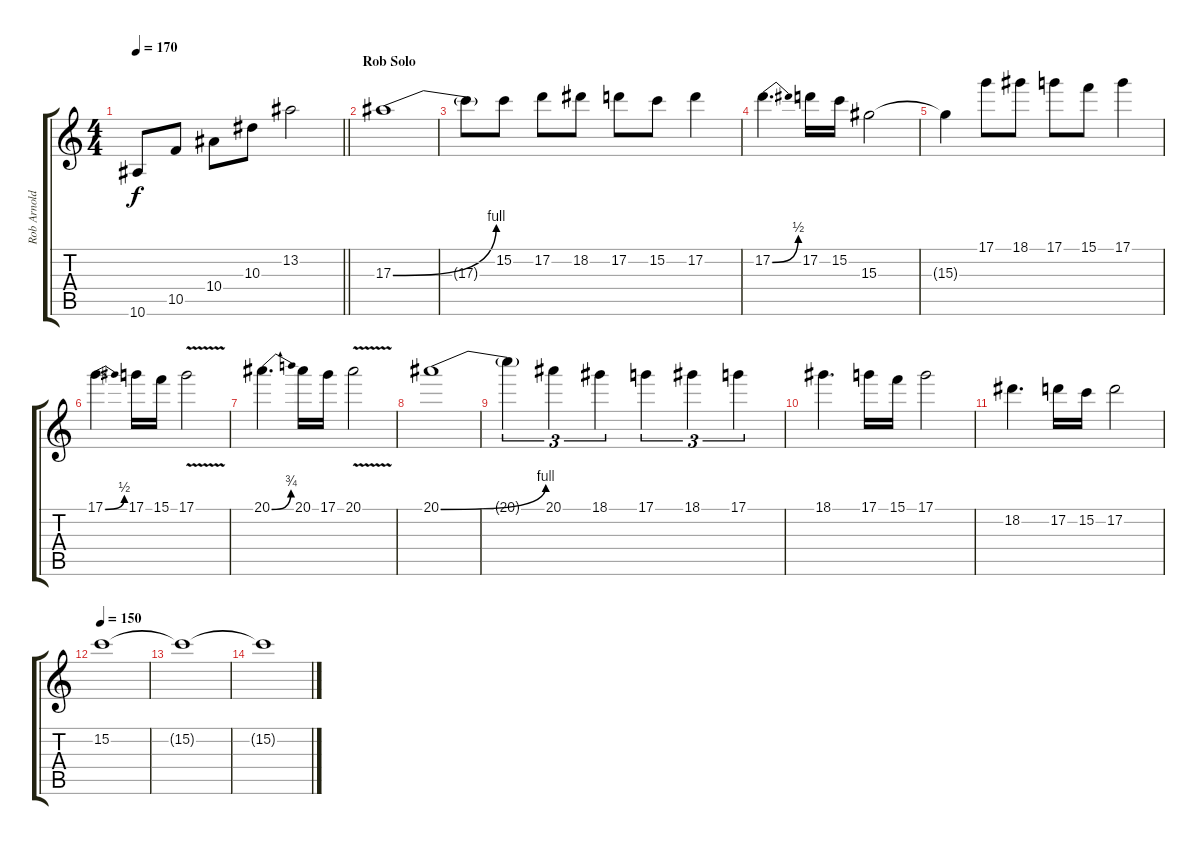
\track ("Rob Arnold" "Rob Arnold") {instrument distortionguitar}
\staff {score tabs}
\tuning (D4 A3 F3 C3 G2 C2) {hide}
\ts (4 4)
\tempo 170
\clef g2
\barLineRight lightlight
\ks c
10.6.8{dy f} 10.5.8 10.4.8 10.3.8 13.2.2 |
\section ("" "Rob Solo")
17.3{be (bend 0 0 60 4)}.1{volume 15 instrument distortionguitar} |
17.3{t}.8 15.2.8 17.2.8 18.2.8 17.2.8 15.2.8 17.2.4 |
17.2{be (bend 0 0 60 2)}.4{d} 17.2.16 15.2.16 15.3.2 |
15.3{t}.4 17.1.8 18.1.8 17.1.8 15.1.8 17.1.4 |
17.1{be (bend 0 0 60 2)}.4{d} 17.1.16 15.1.16 17.1{v}.2 |
20.1{be (bend 0 0 60 3)}.4{d} 20.1.16 17.1.16 20.1{v}.2 |
20.1{be (bend 0 0 60 4)}.1 |
20.1{t}.4{tu (3 2)} 20.1.4{tu (3 2)} 18.1.4{tu (3 2)} 17.1.4{tu (3 2)} 18.1.4{tu (3 2)} 17.1.4{tu (3 2)} |
18.1.4{d} 17.1.16 15.1.16 17.1.2 |
18.2.4{d} 17.2.16 15.2.16 17.2.2 |
\tempo 150
15.2.1 |
15.2{t}.1 |
15.2{t}.1
